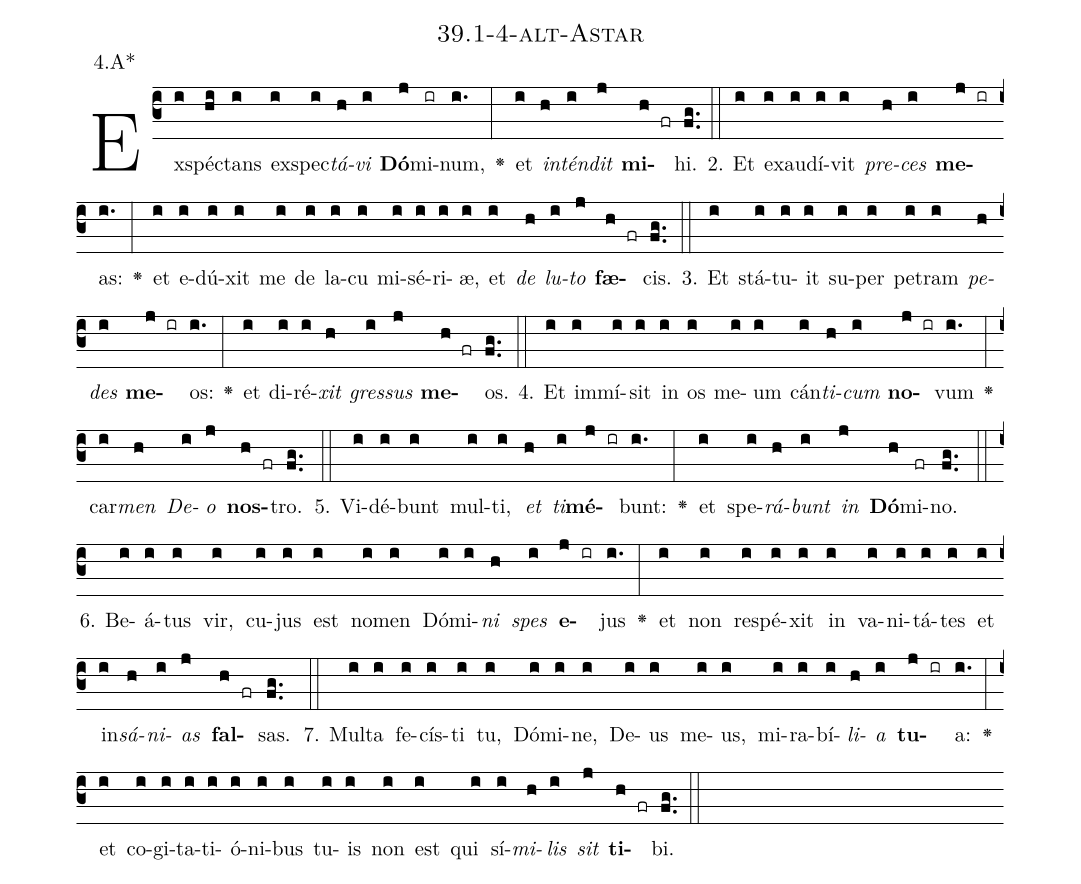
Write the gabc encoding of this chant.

name: 39.1-4-alt-Astar;
annotation: 4.A*;
%%
(c3)Ex(i)spéc(hi)tans(i) ex(i)spec(i)<i>tá</i>(h)<i>vi</i>(i) <b>Dó</b>(j)mi(ir)num,(i.) <v>\greheightstar</v>(:) et(i) <i>in</i>(h)<i>tén</i>(i)<i>dit</i>(j) <b>mi</b>(h fr)hi.(fg..) (::)
2. Et(i) ex(i)au(i)dí(i)vit(i) <i>pre</i>(h)<i>ces</i>(i) <b>me</b>(j ir)as:(i.) <v>\greheightstar</v>(:) et(i) e(i)dú(i)xit(i) me(i) de(i) la(i)cu(i) mi(i)sé(i)ri(i)æ,(i) et(i) <i>de</i>(h) <i>lu</i>(i)<i>to</i>(j) <b>fæ</b>(h fr)cis.(fg..) (::)
3. Et(i) stá(i)tu(i)it(i) su(i)per(i) pe(i)tram(i) <i>pe</i>(h)<i>des</i>(i) <b>me</b>(j ir)os:(i.) <v>\greheightstar</v>(:) et(i) di(i)ré(i)<i>xit</i>(h) <i>gres</i>(i)<i>sus</i>(j) <b>me</b>(h fr)os.(fg..) (::)
4. Et(i) im(i)mí(i)sit(i) in(i) os(i) me(i)um(i) cán(i)<i>ti</i>(h)<i>cum</i>(i) <b>no</b>(j ir)vum(i.) <v>\greheightstar</v>(:) car(i)<i>men</i>(h) <i>De</i>(i)<i>o</i>(j) <b>nos</b>(h fr)tro.(fg..) (::)
5. Vi(i)dé(i)bunt(i) mul(i)ti,(i) <i>et</i>(h) <i>ti</i>(i)<b>mé</b>(j ir)bunt:(i.) <v>\greheightstar</v>(:) et(i) spe(i)<i>rá</i>(h)<i>bunt</i>(i) <i>in</i>(j) <b>Dó</b>(h)mi(fr)no.(fg..) (::)
6. Be(i)á(i)tus(i) vir,(i) cu(i)jus(i) est(i) no(i)men(i) Dó(i)mi(i)<i>ni</i>(h) <i>spes</i>(i) <b>e</b>(j ir)jus(i.) <v>\greheightstar</v>(:) et(i) non(i) re(i)spé(i)xit(i) in(i) va(i)ni(i)tá(i)tes(i) et(i) in(i)<i>sá</i>(h)<i>ni</i>(i)<i>as</i>(j) <b>fal</b>(h fr)sas.(fg..) (::)
7. Mul(i)ta(i) fe(i)cís(i)ti(i) tu,(i) Dó(i)mi(i)ne,(i) De(i)us(i) me(i)us,(i) mi(i)ra(i)bí(i)<i>li</i>(h)<i>a</i>(i) <b>tu</b>(j ir)a:(i.) <v>\greheightstar</v>(:) et(i) co(i)gi(i)ta(i)ti(i)ó(i)ni(i)bus(i) tu(i)is(i) non(i) est(i) qui(i) sí(i)<i>mi</i>(h)<i>lis</i>(i) <i>sit</i>(j) <b>ti</b>(h fr)bi.(fg..) (::)
